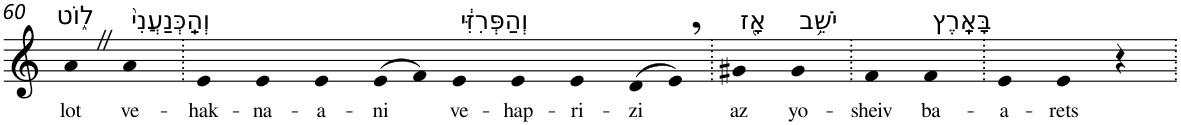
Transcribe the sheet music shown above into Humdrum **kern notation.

**kern	**text
*part1	*part1
*staff1	*staff1
*I"Piano	*
*I'Pno	*
!!LO:PB:g=z
*clefG2	*
*k[]	*
=60	=60
!LO:TX:a:t=ל֑וֹט	!
!	!LO:LY:b
4aZ	lot
!LO:TX:a:t=וְהַֽכְּנַעֲנִי֙	!
!	!LO:LY:b
4a	ve-
=61.	=61.
!	!LO:LY:b
4e	-hak-
!	!LO:LY:b
4e	-na-
!	!LO:LY:b
4e	-a-
!	!LO:LY:b
(>8e	-ni
8f)	.
!LO:TX:a:t=וְהַפְּרִזִּ֔י	!
!	!LO:LY:b
4e	ve-
!	!LO:LY:b
4e	-hap-
!	!LO:LY:b
4e	-ri-
!	!LO:LY:b
(>8d	-zi
8e,)	.
=62.	=62.
!LO:TX:a:t=אָ֖ז	!
!	!LO:LY:b
4g#X	az
!LO:TX:a:t=יֹשֵׁ֥ב	!
!	!LO:LY:b
4g#	yo-
=63.	=63.
!	!LO:LY:b
4f	-sheiv
!LO:TX:a:t=בָּאָֽרֶץ	!
!	!LO:LY:b
4f	ba-
=64.	=64.
!	!LO:LY:b
4e	-a-
!	!LO:LY:b
4e	-rets
4r	.
=.	=.
*-	*-
